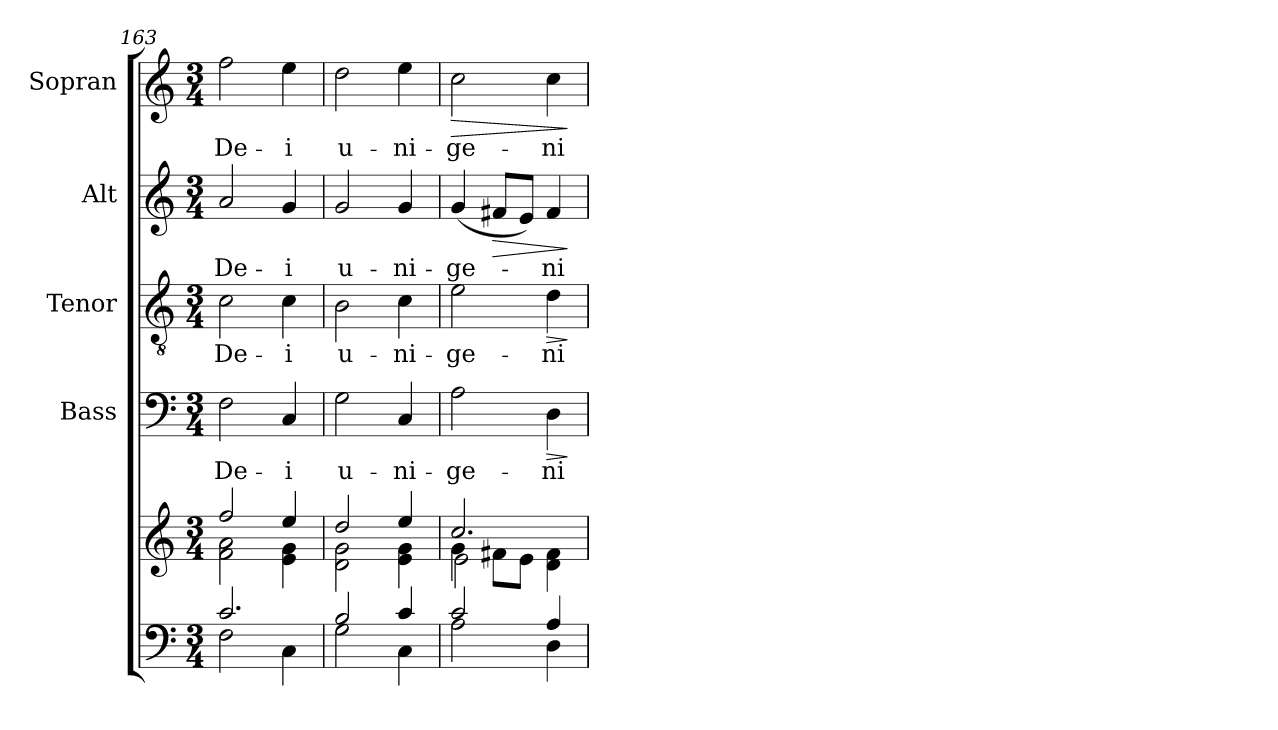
**kern	**kern	**kern	**text	**dynam	**kern	**text	**dynam	**kern	**text	**dynam	**kern	**text	**dynam
*part5	*part5	*part4	*part4	*part4	*part3	*part3	*part3	*part2	*part2	*part2	*part1	*part1	*part1
*staff6	*staff5	*staff4	*staff4	*staff4	*staff3	*staff3	*staff3	*staff2	*staff2	*staff2	*staff1	*staff1	*staff1
*	*	*I"Bass	*	*	*I"Tenor	*	*	*I"Alt	*	*	*I"Sopran	*	*
*	*	*I'B.	*	*	*I'T.	*	*	*I'A.	*	*	*I'S.	*	*
*clefF4	*clefG2	*clefF4	*	*	*clefGv2	*	*	*clefG2	*	*	*clefG2	*	*
*k[]	*k[]	*k[]	*	*	*k[]	*	*	*k[]	*	*	*k[]	*	*
*C:	*C:	*C:	*	*	*C:	*	*	*C:	*	*	*C:	*	*
*M3/4	*M3/4	*M3/4	*	*	*M3/4	*	*	*M3/4	*	*	*M3/4	*	*
=163	=163	=163	=163	=163	=163	=163	=163	=163	=163	=163	=163	=163	=163
*^	*^	*	*	*	*	*	*	*	*	*	*	*	*
!	!	!	!	!	!LO:LY:b	!	!	!LO:LY:b	!	!	!LO:LY:b	!	!	!LO:LY:b	!
2.c/	2F\	2ff/	2f\ 2a\	2F\	De-	.	2c\	De-	.	2a/	De-	.	2ff\	De-	.
!	!	!	!	!	!LO:LY:b	!	!	!LO:LY:b	!	!	!LO:LY:b	!	!	!LO:LY:b	!
.	4C\	4ee/	4e\ 4g\	4C/	-i	.	4c\	-i	.	4g/	-i	.	4ee\	-i	.
=164	=164	=164	=164	=164	=164	=164	=164	=164	=164	=164	=164	=164	=164	=164	=164
!	!	!	!	!	!LO:LY:b	!	!	!LO:LY:b	!	!	!LO:LY:b	!	!	!LO:LY:b	!
2B/	2G\	2dd/	2d\ 2g\	2G\	u-	.	2B\	u-	.	2g/	u-	.	2dd\	u-	.
!	!	!	!	!	!LO:LY:b	!	!	!LO:LY:b	!	!	!LO:LY:b	!	!	!LO:LY:b	!
4c/	4C\	4ee/	4e\ 4g\	4C/	-ni-	.	4c\	-ni-	.	4g/	-ni-	.	4ee\	-ni-	.
=165	=165	=165	=165	=165	=165	=165	=165	=165	=165	=165	=165	=165	=165	=165	=165
*	*	*	*^	*	*	*	*	*	*	*	*	*	*	*	*
!	!	!	!	!	!	!LO:LY:b	!	!	!LO:LY:b	!	!	!LO:LY:b	!	!	!LO:LY:b	!LO:HP:b
2c/	2A\	2.cc/	4g\	2e\	2A\	-ge-	.	2e\	-ge-	.	(<4g/	-ge-	.	2cc\	-ge-	>
!	!	!	!	!	!	!	!	!	!	!	!	!	!LO:HP:b	!	!	!
.	.	.	8f#X\L	.	.	.	.	.	.	.	8f#X/L	.	>	.	.	.
.	.	.	8e\J	.	.	.	.	.	.	.	8e/J)	.	.	.	.	.
!	!	!	!	!	!	!LO:LY:b	!LO:HP:b	!	!LO:LY:b	!LO:HP:b	!	!LO:LY:b	!	!	!LO:LY:b	!
4A/	4D\	.	4d\ 4f#\	4ryy	4D\	-ni-	>	4d\	-ni-	>	4f#/	-ni-	.	4cc\	-ni-	.
*v	*v	*	*	*	*	*	*	*	*	*	*	*	*	*	*	*
*	*v	*v	*v	*	*	*	*	*	*	*	*	*	*	*	*
.	.	.	.	]	.	.	]	.	.	]	.	.	]
=	=	=	=	=	=	=	=	=	=	=	=	=	=
*-	*-	*-	*-	*-	*-	*-	*-	*-	*-	*-	*-	*-	*-
